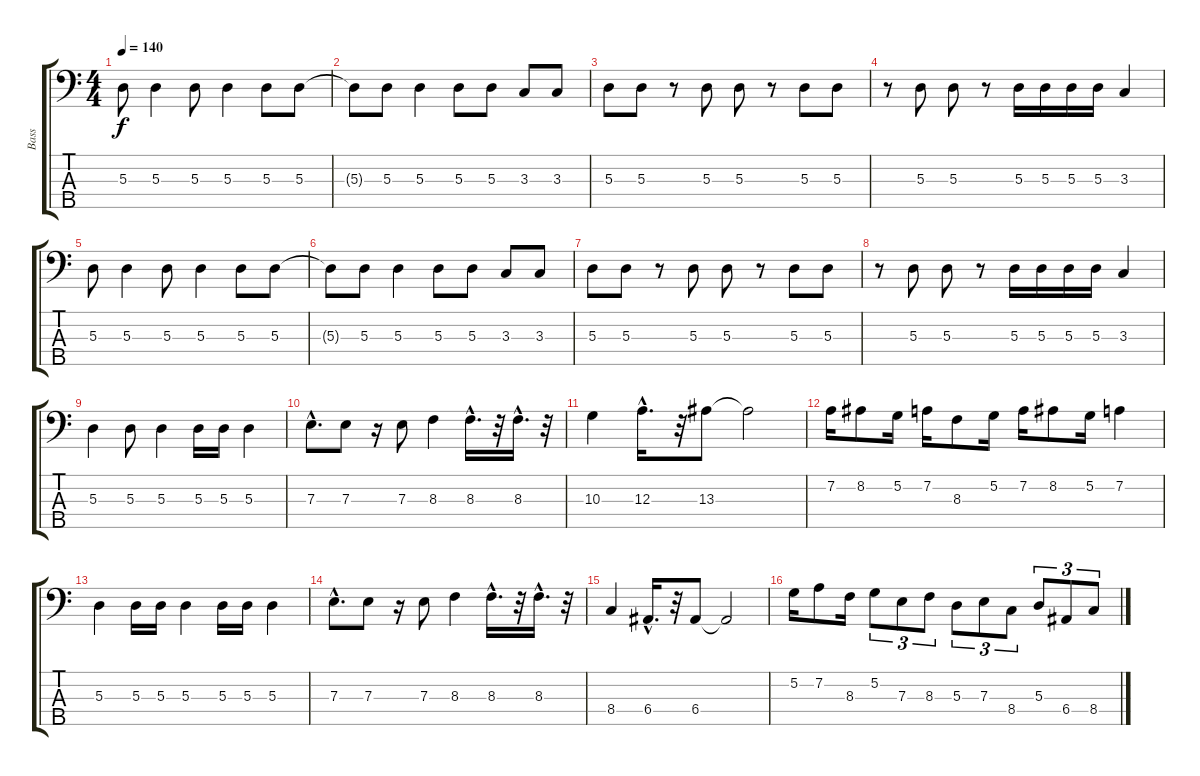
\track ("Bass" "Bass") {instrument electricbassfinger}
\staff {score tabs}
\tuning (G2 D2 A1 E1 B0) {hide}
\ts (4 4)
\tempo 140
\clef f4
\ks c
5.3.8{dy f} 5.3.4 5.3.8 5.3.4 5.3.8 5.3.8 |
5.3{t}.8 5.3.8 5.3.4 5.3.8 5.3.8 3.3.8 3.3.8 |
5.3.8 5.3.8 r.8 5.3.8 5.3.8 r.8 5.3.8 5.3.8 |
r.8 5.3.8 5.3.8 r.8 5.3.16 5.3.16 5.3.16 5.3.16 3.3.4 |
5.3.8 5.3.4 5.3.8 5.3.4 5.3.8 5.3.8 |
5.3{t}.8 5.3.8 5.3.4 5.3.8 5.3.8 3.3.8 3.3.8 |
5.3.8 5.3.8 r.8 5.3.8 5.3.8 r.8 5.3.8 5.3.8 |
r.8 5.3.8 5.3.8 r.8 5.3.16 5.3.16 5.3.16 5.3.16 3.3.4 |
5.3.4 5.3.8 5.3.4 5.3.16 5.3.16 5.3.4 |
7.3{hac}.8{d} 7.3.8 r.16 7.3.8 8.3.4 8.3{hac}.16{d} r.32 8.3{hac}.16{d} r.32 |
10.3.4 12.3{hac}.16{d} r.32 13.3.8 13.3{t}.2 |
7.2.16 8.2.8 5.2.16 7.2.16 8.3.8 5.2.16 7.2.16 8.2.8 5.2.16 7.2.4 |
5.3.4 5.3.16 5.3.16 5.3.4 5.3.16 5.3.16 5.3.4 |
7.3{hac}.8{d} 7.3.8 r.16 7.3.8 8.3.4 8.3{hac}.16{d} r.32 8.3{hac}.16{d} r.32 |
8.4.4 6.4{hac}.16{d} r.32 6.4.8 6.4{t}.2 |
5.2.16 7.2.8 8.3.16 5.2.8{tu (3 2)} 7.3.8{tu (3 2)} 8.3.8{tu (3 2)} 5.3.8{tu (3 2)} 7.3.8{tu (3 2)} 8.4.8{tu (3 2)} 5.3.8{tu (3 2)} 6.4.8{tu (3 2)} 8.4.8{tu (3 2)}
